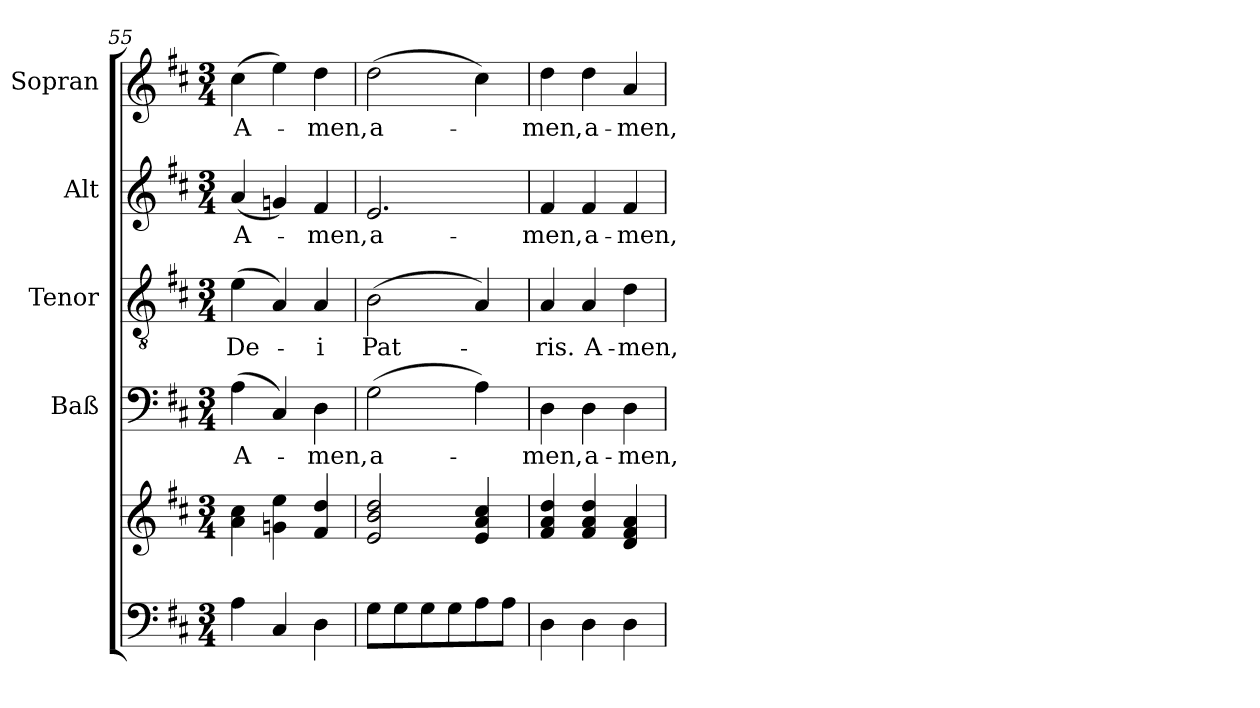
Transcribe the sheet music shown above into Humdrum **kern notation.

**kern	**kern	**kern	**text	**kern	**text	**kern	**text	**kern	**text
*part5	*part5	*part4	*part4	*part3	*part3	*part2	*part2	*part1	*part1
*staff6	*staff5	*staff4	*staff4	*staff3	*staff3	*staff2	*staff2	*staff1	*staff1
*	*	*I"Baß	*	*I"Tenor	*	*I"Alt	*	*I"Sopran	*
!!LO:PB:g=z
*clefF4	*clefG2	*clefF4	*	*clefGv2	*	*clefG2	*	*clefG2	*
*k[f#c#]	*k[f#c#]	*k[f#c#]	*	*k[f#c#]	*	*k[f#c#]	*	*k[f#c#]	*
*D:	*D:	*D:	*	*D:	*	*D:	*	*D:	*
*M3/4	*M3/4	*M3/4	*	*M3/4	*	*M3/4	*	*M3/4	*
=55	=55	=55	=55	=55	=55	=55	=55	=55	=55
!	!	!	!LO:LY:b	!	!LO:LY:b	!	!LO:LY:b	!	!LO:LY:b
4A\	4a\ 4cc#\	(>4A\	A-	(>4e\	De-	(<4a/	A-	(>4cc#\	A-
4C#/	4gn\ 4ee\	4C#/)	.	4A/)	.	4gn/)	.	4ee\)	.
!	!	!	!LO:LY:b	!	!LO:LY:b	!	!LO:LY:b	!	!LO:LY:b
4D\	4f#/ 4dd/	4D\	-men,	4A/	-i	4f#/	-men,	4dd\	-men,
=56	=56	=56	=56	=56	=56	=56	=56	=56	=56
!	!	!	!LO:LY:b	!	!LO:LY:b	!	!LO:LY:b	!	!LO:LY:b
8G\L	2e/ 2b/ 2dd/	(>2G\	a-	(>2B\	Pat-	2.e/	a-	(>2dd\	a-
8G\	.	.	.	.	.	.	.	.	.
8G\	.	.	.	.	.	.	.	.	.
8G\	.	.	.	.	.	.	.	.	.
8A\	4e/ 4a/ 4cc#/	4A\)	.	4A/)	.	.	.	4cc#\)	.
8A\J	.	.	.	.	.	.	.	.	.
=57	=57	=57	=57	=57	=57	=57	=57	=57	=57
!	!	!	!LO:LY:b	!	!LO:LY:b	!	!LO:LY:b	!	!LO:LY:b
4D\	4f#/ 4a/ 4dd/	4D\	-men,	4A/	-ris.	4f#/	-men,	4dd\	-men,
!	!	!	!LO:LY:b	!	!LO:LY:b	!	!LO:LY:b	!	!LO:LY:b
4D\	4f#/ 4a/ 4dd/	4D\	a-	4A/	A-	4f#/	a-	4dd\	a-
!	!	!	!LO:LY:b	!	!LO:LY:b	!	!LO:LY:b	!	!LO:LY:b
4D\	4d/ 4f#/ 4a/	4D\	-men,	4d\	-men,	4f#/	-men,	4a/	-men,
=	=	=	=	=	=	=	=	=	=
*-	*-	*-	*-	*-	*-	*-	*-	*-	*-
